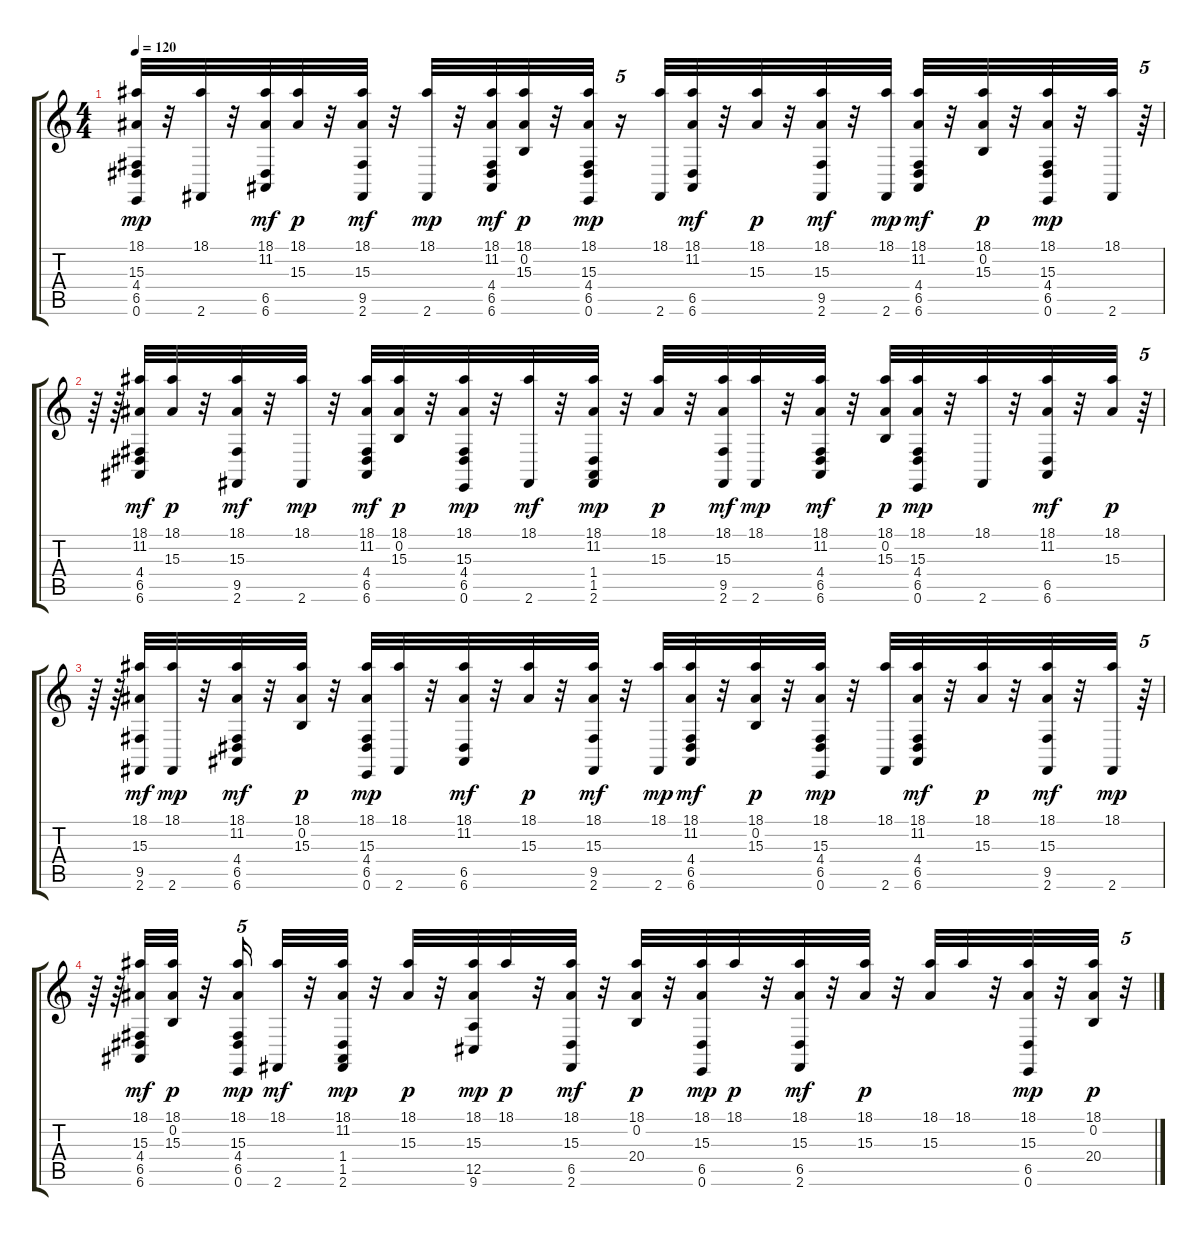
\track "" {instrument drawbarorgan}
\staff {score tabs}
\tuning (E4 B3 G3 D3 A2 E2) {hide}
\ts (4 4)
\tempo 120
\clef g2
\ks c
(18.1 15.3 4.4 6.5 0.6).32{dy mp} r.32 (18.1 2.6).32 r.32 (18.1 11.2 6.5 6.6).32{dy mf} (18.1 15.3).32{dy p} r.32 (18.1 15.3 9.5 2.6).32{dy mf} r.32 (18.1 2.6).32{dy mp} r.32 (18.1 11.2 4.4 6.5 6.6).32{dy mf} (18.1 0.2 15.3).32{dy p} r.32 (18.1 15.3 4.4 6.5 0.6).32{dy mp} r.16{tu (5 4)} (18.1 2.6).32 (18.1 11.2 6.5 6.6).32{dy mf} r.32 (18.1 15.3).32{dy p} r.32 (18.1 15.3 9.5 2.6).32{dy mf} r.32 (18.1 2.6).32{dy mp} (18.1 11.2 4.4 6.5 6.6).32{dy mf} r.32 (18.1 0.2 15.3).32{dy p} r.32 (18.1 15.3 4.4 6.5 0.6).32{dy mp} r.32 (18.1 2.6).32 r.64{tu (5 4)} |
r.64 r.64 (18.1 11.2 4.4 6.5 6.6).32{dy mf} (18.1 15.3).32{dy p} r.32 (18.1 15.3 9.5 2.6).32{dy mf} r.32 (18.1 2.6).32{dy mp} r.32 (18.1 11.2 4.4 6.5 6.6).32{dy mf} (18.1 0.2 15.3).32{dy p} r.32 (18.1 15.3 4.4 6.5 0.6).32{dy mp} r.32 (18.1 2.6).32{dy mf} r.32 (18.1 11.2 1.4 1.5 2.6).32{dy mp} r.32 (18.1 15.3).32{dy p} r.32 (18.1 15.3 9.5 2.6).32{dy mf} (18.1 2.6).32{dy mp} r.32 (18.1 11.2 4.4 6.5 6.6).32{dy mf} r.32 (18.1 0.2 15.3).32{dy p} (18.1 15.3 4.4 6.5 0.6).32{dy mp} r.32 (18.1 2.6).32 r.32 (18.1 11.2 6.5 6.6).32{dy mf} r.32 (18.1 15.3).32{dy p} r.64{tu (5 4)} |
r.64 r.64 (18.1 15.3 9.5 2.6).32{dy mf} (18.1 2.6).32{dy mp} r.32 (18.1 11.2 4.4 6.5 6.6).32{dy mf} r.32 (18.1 0.2 15.3).32{dy p} r.32 (18.1 15.3 4.4 6.5 0.6).32{dy mp} (18.1 2.6).32 r.32 (18.1 11.2 6.5 6.6).32{dy mf} r.32 (18.1 15.3).32{dy p} r.32 (18.1 15.3 9.5 2.6).32{dy mf} r.32 (18.1 2.6).32{dy mp} (18.1 11.2 4.4 6.5 6.6).32{dy mf} r.32 (18.1 0.2 15.3).32{dy p} r.32 (18.1 15.3 4.4 6.5 0.6).32{dy mp} r.32 (18.1 2.6).32 (18.1 11.2 4.4 6.5 6.6).32{dy mf} r.32 (18.1 15.3).32{dy p} r.32 (18.1 15.3 9.5 2.6).32{dy mf} r.32 (18.1 2.6).32{dy mp} r.64{tu (5 4)} |
r.64 r.64 (18.1 15.3 4.4 6.5 6.6).32{dy mf} (18.1 0.2 15.3).32{dy p} r.32 (18.1 15.3 4.4 6.5 0.6).16{tu (5 4) dy mp} (18.1 2.6).32{dy mf} r.32 (18.1 11.2 1.4 1.5 2.6).32{dy mp} r.32 (18.1 15.3).32{dy p} r.32 (18.1 15.3 12.5 9.6).32{dy mp} 18.1.32{dy p} r.32 (18.1 15.3 6.5 2.6).32{dy mf} r.32 (18.1 0.2 20.4).32{dy p} r.32 (18.1 15.3 6.5 0.6).32{dy mp} 18.1.32{dy p} r.32 (18.1 15.3 6.5 2.6).32{dy mf} r.32 (18.1 15.3).32{dy p} r.32 (18.1 15.3).32 18.1.32 r.32 (18.1 15.3 6.5 0.6).32{dy mp} r.32 (18.1 0.2 20.4).32{dy p} r.32{tu (5 4)}
